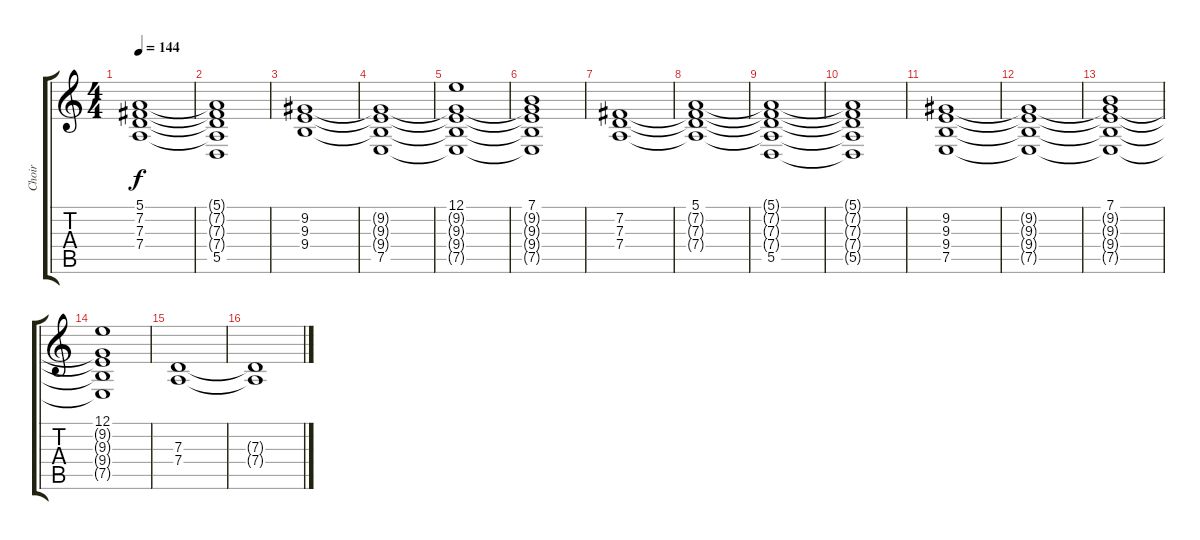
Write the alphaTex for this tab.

\track ("Choir" "Choir") {instrument choiraahs}
\staff {score tabs}
\tuning (E4 B3 G3 D3 A2 E2) {hide}
\ts (4 4)
\tempo 144
\clef g2
\ks c
(5.1 7.2{t} 7.3{t} 7.4{t}).1{dy f} |
(5.1{t} 7.2{t} 7.3{t} 7.4{t} 5.5).1 |
(9.2 9.3 9.4).1 |
(9.2{t} 9.3{t} 9.4{t} 7.5).1 |
(12.1 9.2{t} 9.3{t} 9.4{t} 7.5{t}).1 |
(7.1 9.2{t} 9.3{t} 9.4{t} 7.5{t}).1 |
\section ("" "")
(7.2 7.3 7.4).1{volume 7} |
(5.1 7.2{t} 7.3{t} 7.4{t}).1 |
(5.1{t} 7.2{t} 7.3{t} 7.4{t} 5.5).1 |
(5.1{t} 7.2{t} 7.3{t} 7.4{t} 5.5{t}).1 |
(9.2 9.3 9.4 7.5).1{volume 6} |
(9.2{t} 9.3{t} 9.4{t} 7.5{t}).1 |
(7.1 9.2{t} 9.3{t} 9.4{t} 7.5{t}).1 |
(12.1 9.2{t} 9.3{t} 9.4{t} 7.5{t}).1 |
(7.3 7.4).1{volume 4} |
(7.3{t} 7.4{t}).1
